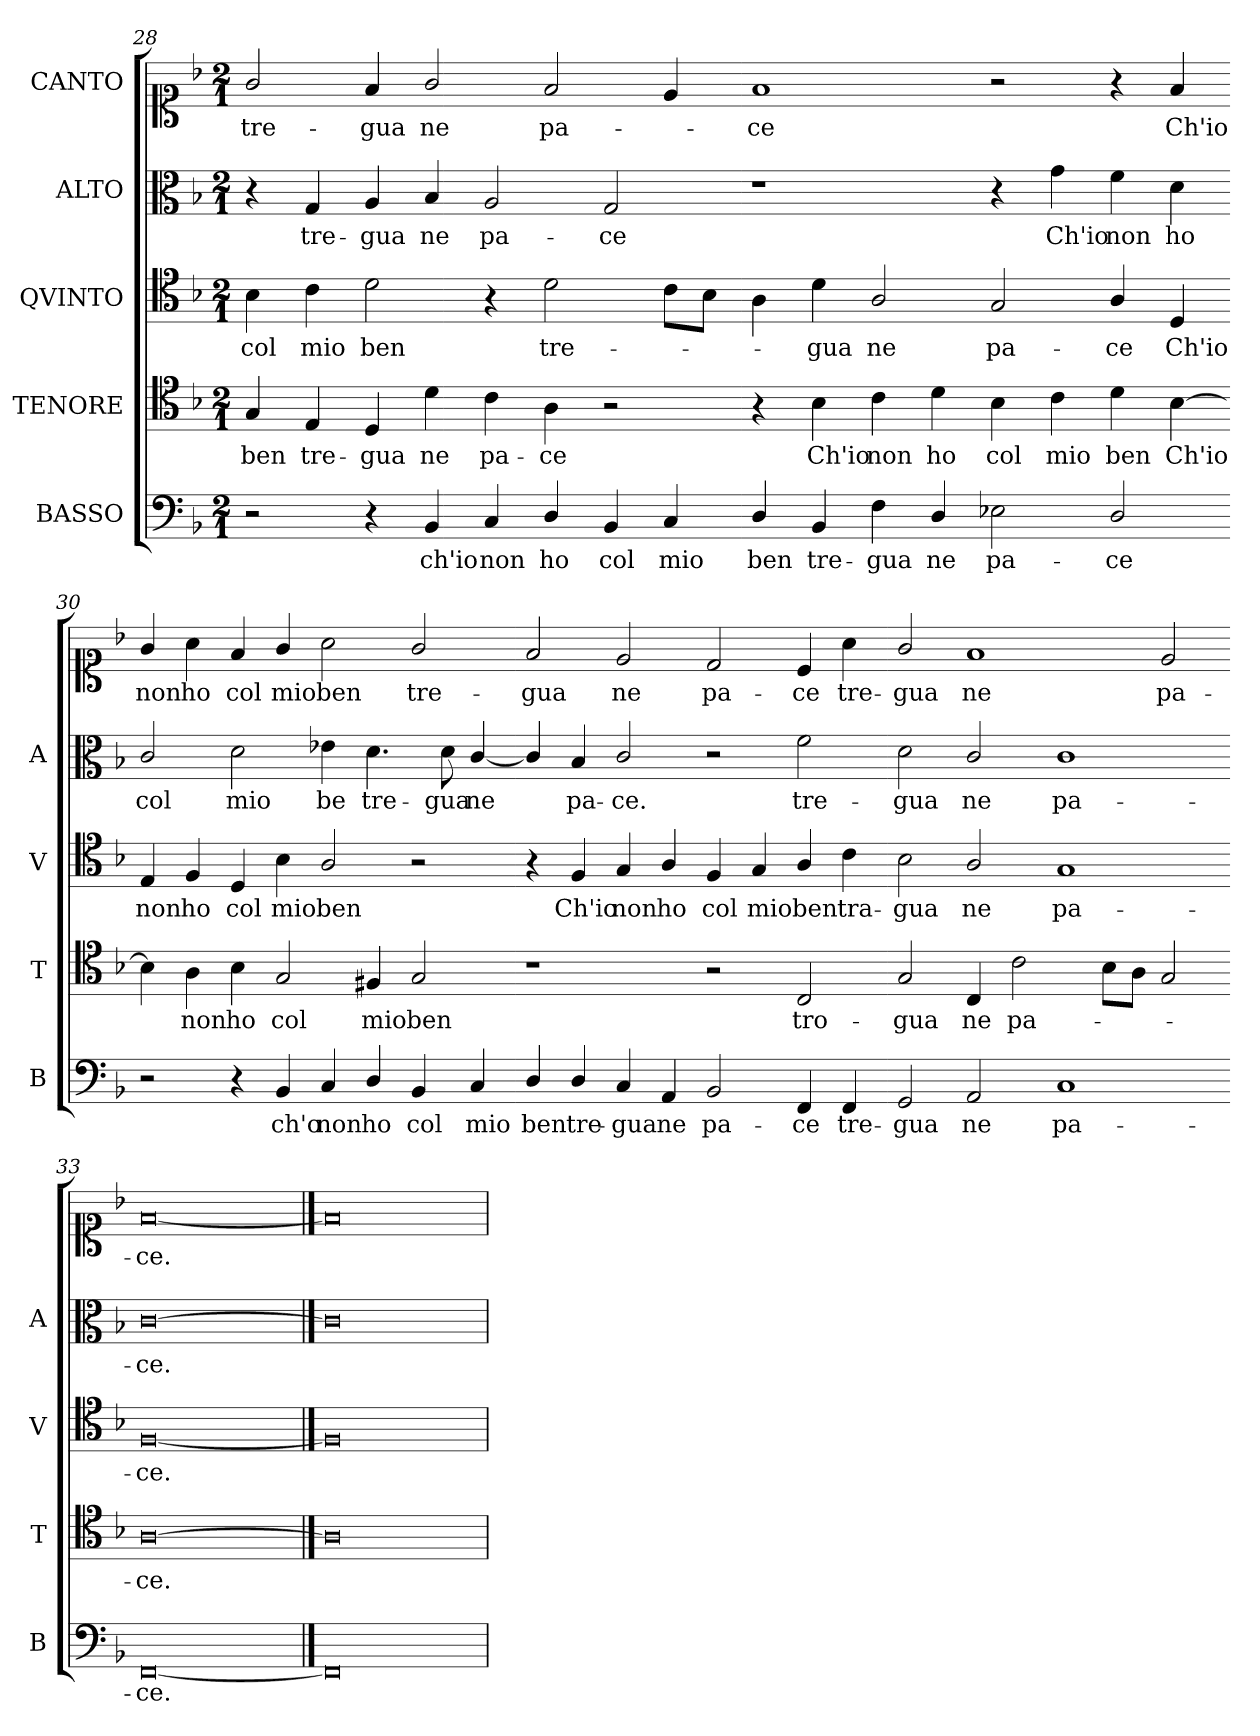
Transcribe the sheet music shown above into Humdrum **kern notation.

**kern	**text	**kern	**text	**kern	**text	**kern	**text	**kern	**text
*part5	*part5	*part4	*part4	*part3	*part3	*part2	*part2	*part1	*part1
*staff5	*staff5	*staff4	*staff4	*staff3	*staff3	*staff2	*staff2	*staff1	*staff1
*I"BASSO	*	*I"TENORE	*	*I"QVINTO	*	*I"ALTO	*	*I"CANTO	*
*I'B	*	*I'T	*	*I'V	*	*I'A	*	*	*
*clefF4	*	*clefC4	*	*clefC4	*	*clefC3	*	*clefC1	*
*k[b-]	*	*k[b-]	*	*k[b-]	*	*k[b-]	*	*k[b-]	*
*F:	*	*F:	*	*F:	*	*F:	*	*F:	*
*M2/1	*	*M2/1	*	*M2/1	*	*M2/1	*	*M2/1	*
=28	=28	=28	=28	=28	=28	=28	=28	=28	=28
2r	.	4G/	ben	4B-\	col	4r	.	2g/	tre-
.	.	4E/	tre-	4c\	mio	4G/	tre-	.	.
4r	.	4D/	-gua	2d\	ben	4A/	-gua	4f/	-gua
4BB-/	ch'io	4d\	ne	.	.	4B-/	ne	2g/	ne
4C/	non	4c\	pa-	4r	.	2A/	pa-	.	.
4D/	ho	4A\	-ce	2d\	tre-	.	.	2f/	pa-
4BB-/	col	2r	.	.	.	2G/	-ce	.	.
4C/	mio	.	.	8c\L	.	.	.	4e/	.
.	.	.	.	8B-\J	.	.	.	.	.
=29-	=29-	=29-	=29-	=29-	=29-	=29-	=29-	=29-	=29-
4D/	ben	4r	.	4A\	.	1r	.	1f	-ce
4BB-/	tre-	4B-\	Ch'io	4d\	-gua	.	.	.	.
4F\	-gua	4c\	non	2A/	ne	.	.	.	.
4D/	ne	4d\	ho	.	.	.	.	.	.
2E-X\	pa-	4B-\	col	2G/	pa-	4r	.	2r	.
.	.	4c\	mio	.	.	4g\	Ch'io	.	.
2D/	-ce	4d\	ben	4A/	-ce	4f\	non	4r	.
!	!	!	!LO:LY:i	!	!	!	!	!	!
.	.	[4B-\	Ch'io	4D/	Ch'io	4d\	ho	4f/	Ch'io
=30-	=30-	=30-	=30-	=30-	=30-	=30-	=30-	=30-	=30-
2r	.	4B-\]	.	4E/	non	2c/	col	4g/	non
!	!	!	!LO:LY:i	!	!	!	!	!	!
.	.	4A\	non	4F/	ho	.	.	4a\	ho
!	!	!	!LO:LY:i	!	!	!	!	!	!
4r	.	4B-\	ho	4D/	col	2d\	mio	4f/	col
!	!	!	!LO:LY:i	!	!	!	!	!	!
4BB-/	ch'o	2G/	col	4B-\	mio	.	.	4g/	mio
4C/	non	.	.	2A/	ben	4e-X\	be	2a\	ben
!	!	!	!LO:LY:i	!	!	!	!	!	!
4D/	ho	4F#X/	mio	.	.	4.d\	tre-	.	.
!	!	!	!LO:LY:i	!	!	!	!	!	!
4BB-/	col	2G/	ben	2r	.	.	.	2g/	tre-
.	.	.	.	.	.	8d\	-gua	.	.
4C/	mio	.	.	.	.	[4c/	ne	.	.
=31-	=31-	=31-	=31-	=31-	=31-	=31-	=31-	=31-	=31-
4D/	ben	1r	.	4r	.	4c/]	.	2f/	-gua
4D/	tre-	.	.	4F/	Ch'io	4B-/	pa-	.	.
4C/	-gua	.	.	4G/	non	2c/	-ce.	2e/	ne
4AA/	ne	.	.	4A/	ho	.	.	.	.
2BB-/	pa-	2r	.	4F/	col	2r	.	2d/	pa-
.	.	.	.	4G/	mio	.	.	.	.
4FF/	-ce	2C/	tro-	4A/	ben	2f\	tre-	4c/	-ce
4FF/	tre-	.	.	4c\	tra-	.	.	4a\	tre-
=32-	=32-	=32-	=32-	=32-	=32-	=32-	=32-	=32-	=32-
2GG/	-gua	2G/	-gua	2B-\	-gua	2d\	-gua	2g/	-gua
2AA/	ne	4C/	ne	2A/	ne	2c/	ne	1f	ne
.	.	2c\	pa-	.	.	.	.	.	.
1C	pa-	.	.	1G	pa-	1c	pa-	.	.
.	.	8B-\L	.	.	.	.	.	.	.
.	.	8A\J	.	.	.	.	.	.	.
.	.	2G/	.	.	.	.	.	2e/	pa-
=33-	=33-	=33-	=33-	=33-	=33-	=33-	=33-	=33-	=33-
[0FF	-ce.	[0A	-ce.	[0F	-ce.	[0c	-ce.	[0f	-ce.
==34	==34	==34	==34	==34	==34	==34	==34	==34	==34
0FF]	.	0A]	.	0F]	.	0c]	.	0f]	.
=	=	=	=	=	=	=	=	=	=
*-	*-	*-	*-	*-	*-	*-	*-	*-	*-
